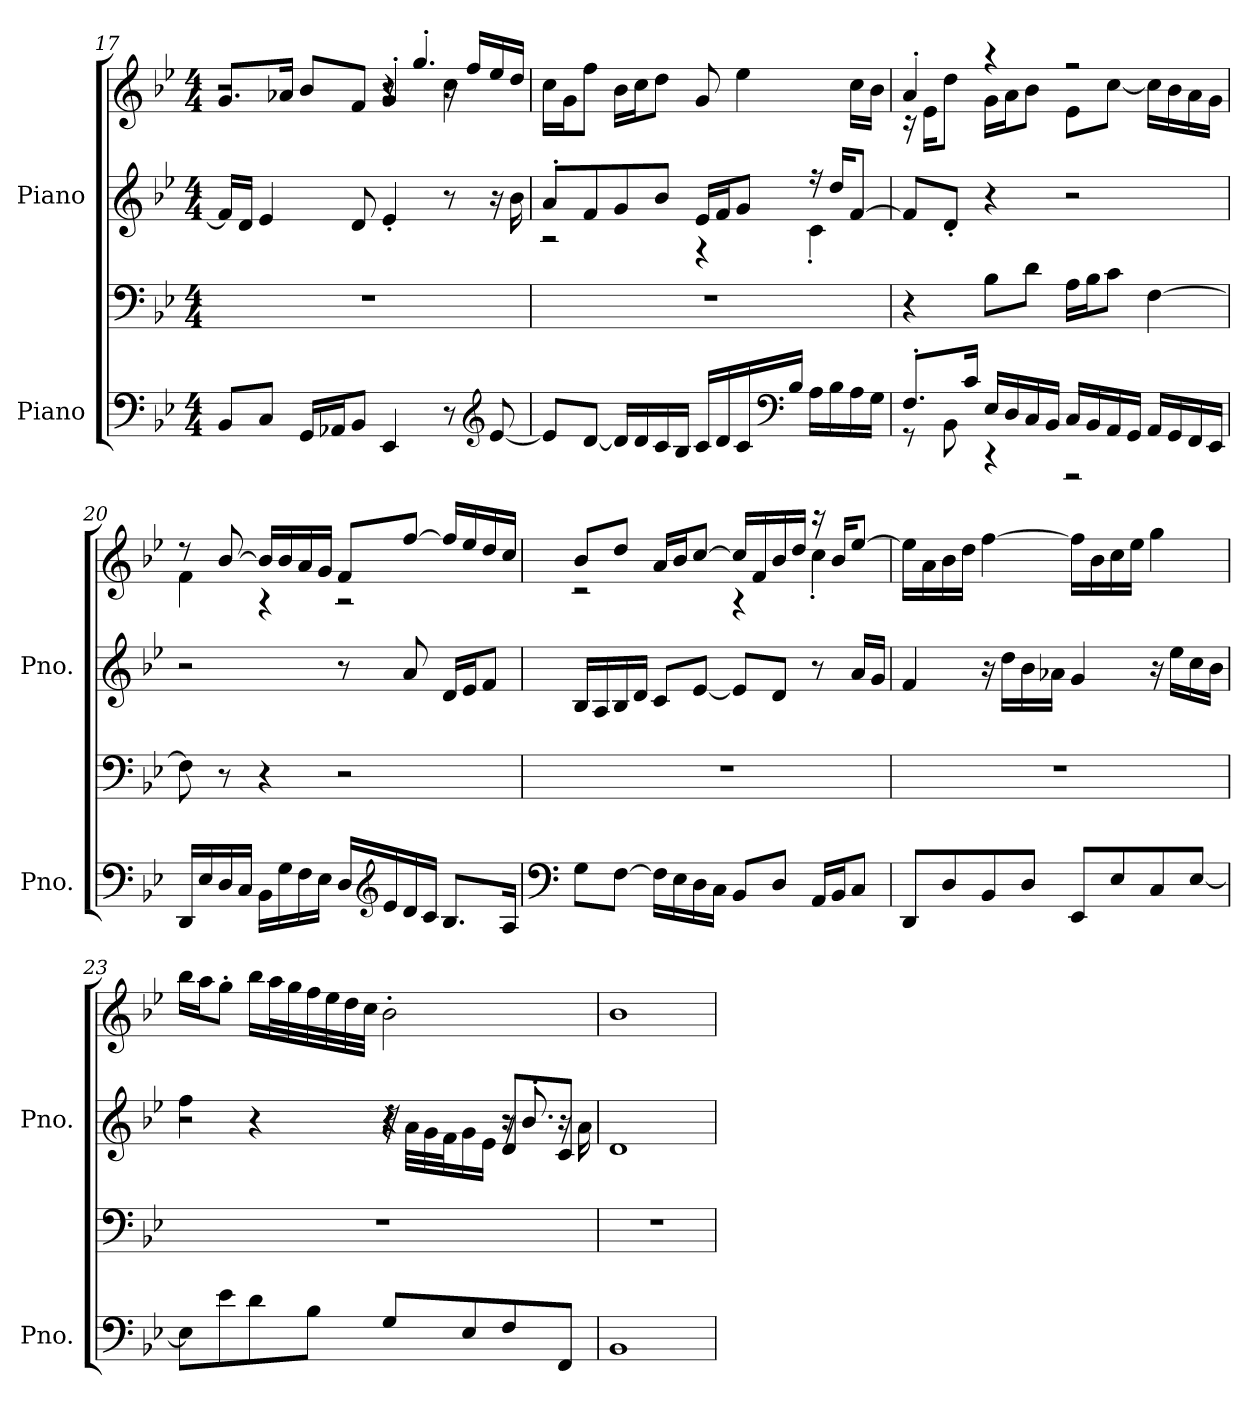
**kern	**kern	**kern	**kern
*part2	*part2	*part1	*part1
*staff4	*staff3	*staff2	*staff1
*I"Piano	*	*I"Piano	*
*I'Pno.	*	*I'Pno.	*
*clefF4	*clefF4	*clefG2	*clefG2
*k[b-e-]	*k[b-e-]	*k[b-e-]	*k[b-e-]
*M4/4	*M4/4	*M4/4	*M4/4
=17	=17	=17	=17
*	*	*	*^
*	*	*	*	*^
8BB-/L	1r	16f/LL]	2r	2r	8.g/L
.	.	16d/JJ	.	.	.
8C/J	.	4e-/	.	.	.
.	.	.	.	.	16a-X/Jk
16GG/LL	.	.	.	.	8b-/L
16AA-X/J	.	.	.	.	.
8BB-/J	.	8d/	.	.	8f/J
4EE-/	.	4e-'/	8r	4r	4g'/
.	.	.	4.gg'/	.	.
8r	.	8r	.	4cc\	16r
.	.	.	.	.	16ff/LL
*clefG2	*	*	*	*	*
[8e-/	.	16r	.	.	16ee-/
.	.	16b-\	.	.	16dd/JJ
*	*	*	*v	*v	*v
!!LO:PB:g=z
=18	=18	=18	=18
*	*	*^	*
8e-/L]	1r	8a'/L	2r	16cc\LL
.	.	.	.	16g\J
[8d/J	.	8f/	.	8ff\J
16d/LL]	.	8g/	.	16b-\LL
16d/	.	.	.	16cc\J
16c/	.	8b-/J	.	8dd\J
16B-/JJ	.	.	.	.
16c/LL	.	16e-/LL	4r	8g/
16d/	.	16f/J	.	.
16c/	.	8g/J	.	4ee-\
*clefF4	*	*	*	*
16B-/JJ	.	.	.	.
16A\LL	.	16r	4c'\	.
16B-\	.	16dd/KL	.	.
16A\	.	[8f/J	.	16cc\LL
16G\JJ	.	.	.	16b-\JJ
*	*	*v	*v	*
=19	=19	=19	=19
*^	*	*	*^
8.F'/L	8r	4r	8f/L]	4a'/	16r
.	.	.	.	.	16e-\KL
.	8BB-\	.	8d'/J	.	8dd\J
16c/Jk	.	.	.	.	.
16E-/LL	4r	8B-\L	4r	4r	16g\LL
16D/	.	.	.	.	16a\J
16C/	.	8d\J	.	.	8b-\J
16BB-/JJ	.	.	.	.	.
16C/LL	2r	16A\LL	2r	2r	8e-\L
16BB-/	.	16B-\J	.	.	.
16AA/	.	8c\J	.	.	[8cc\J
16GG/JJ	.	.	.	.	.
16AA/LL	.	[4F\	.	.	16cc\LL]
16GG/	.	.	.	.	16b-\
16FF/	.	.	.	.	16a\
16EE-/JJ	.	.	.	.	16g\JJ
*v	*v	*	*	*	*
!!LO:LB:g=z	!!
=20	=20	=20	=20	=20
16DD/LL	8F\]	2r	8r	4f\
16E-/	.	.	.	.
16D/	8r	.	[8b-/	.
16C/JJ	.	.	.	.
16BB-\LL	4r	.	16b-/LL]	4r
16G\	.	.	16b-/	.
16F\	.	.	16a/	.
16E-\JJ	.	.	16g/JJ	.
16D/LL	2r	8r	8f/L	2r
*clefG2	*	*	*	*
16e-/	.	.	.	.
16d/	.	8a/	[8ff/J	.
16c/JJ	.	.	.	.
8.B-/L	.	16d/LL	16ff/LL]	.
.	.	16e-/J	16ee-/	.
.	.	8f/J	16dd/	.
16A/Jk	.	.	16cc/JJ	.
=21	=21	=21	=21	=21
*clefF4	*	*	*	*
8G\L	1r	16B-/LL	8b-/L	2r
.	.	16A/	.	.
[8F\J	.	16B-/	8dd/J	.
.	.	16d/JJ	.	.
16F\LL]	.	8c/L	16a/LL	.
16E-\	.	.	16b-/J	.
16D\	.	[8e-/J	[8cc/J	.
16C\JJ	.	.	.	.
8BB-/L	.	8e-/L]	16cc/LL]	4r
.	.	.	16f/	.
8D/J	.	8d/J	16b-/	.
.	.	.	16dd/JJ	.
16AA/LL	.	8r	16r	4cc'\
16BB-/J	.	.	16b-/KL	.
8C/J	.	16a/LL	[8ee-/J	.
.	.	16g/JJ	.	.
*	*	*	*v	*v
!!LO:LB:g=z
=22	=22	=22	=22
8DD/L	1r	4f/	16ee-\LL]
.	.	.	16a\
8D/	.	.	16b-\
.	.	.	16dd\JJ
8BB-/	.	16r	[4ff\
.	.	16dd\LL	.
8D/J	.	16b-\	.
.	.	16a-X\JJ	.
8EE-/L	.	4g/	16ff\LL]
.	.	.	16b-\
8E-/	.	.	16cc\
.	.	.	16ee-\JJ
8C/	.	16r	4gg\
.	.	16ee-\LL	.
[8E-/J	.	16cc\	.
.	.	16b-\JJ	.
=23	=23	=23	=23
*	*	*^	*
*	*	*	*^	*
8E-\L]	1r	2r	4ff\	2r	16bb-\LL
.	.	.	.	.	16aa\J
8e-\	.	.	.	.	8gg'\J
8d\	.	.	4r	.	16bb-\LL
.	.	.	.	.	32aa\L
.	.	.	.	.	32gg\
8B-\J	.	.	.	.	32ff\
.	.	.	.	.	32ee-\
.	.	.	.	.	32dd\
.	.	.	.	.	32cc\JJJ
8G/L	.	4r	32r	4r	2b-'\
.	.	.	32a\LLL	.	.
.	.	.	32g\	.	.
.	.	.	32f\J	.	.
8E-/	.	.	16g\	.	.
.	.	.	16e-\JJ	.	.
8F/	.	16r	8r	8d/L	.
.	.	8.b-'/	.	.	.
8FF/J	.	.	16r	8c/J	.
.	.	.	16a\	.	.
*	*	*v	*v	*v	*
=24	=24	=24	=24
1BB-	1r	1d	1b-
=	=	=	=
*-	*-	*-	*-
